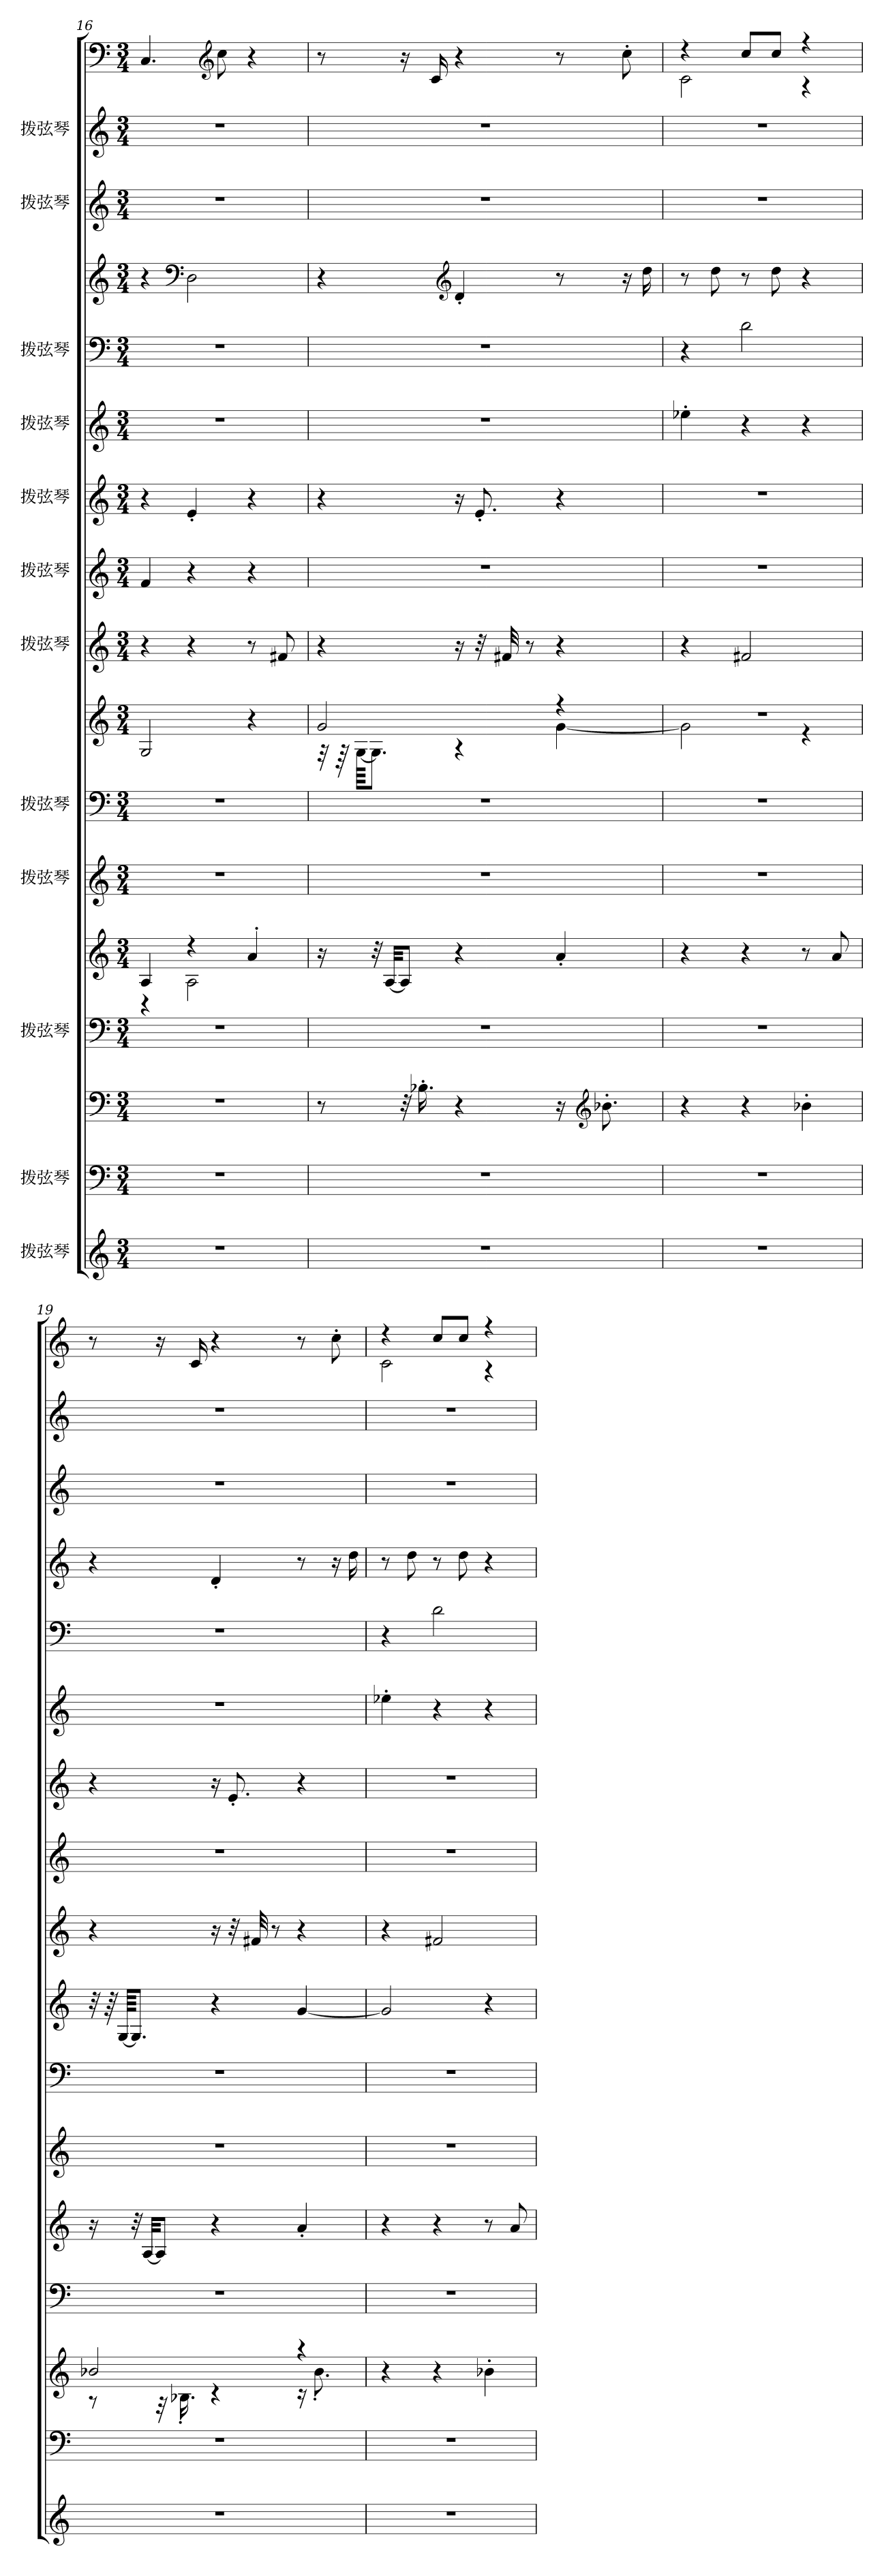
**kern	**kern	**kern	**kern	**kern	**kern	**kern	**kern	**kern	**kern	**kern	**kern	**kern	**kern	**kern	**kern	**kern
*part12	*part11	*part11	*part10	*part10	*part9	*part8	*part8	*part7	*part6	*part5	*part4	*part3	*part3	*part2	*part1	*part1
*staff17	*staff16	*staff15	*staff14	*staff13	*staff12	*staff11	*staff10	*staff9	*staff8	*staff7	*staff6	*staff5	*staff4	*staff3	*staff2	*staff1
*I"拨弦琴	*I"拨弦琴	*	*I"拨弦琴	*	*I"拨弦琴	*I"拨弦琴	*	*I"拨弦琴	*I"拨弦琴	*I"拨弦琴	*I"拨弦琴	*I"拨弦琴	*	*I"拨弦琴	*I"拨弦琴	*
*clefG2	*clefF4	*clefF4	*clefF4	*clefG2	*clefG2	*clefF4	*clefG2	*clefG2	*clefG2	*clefG2	*clefG2	*clefF4	*clefG2	*clefG2	*clefG2	*clefF4
*k[]	*k[]	*k[]	*k[]	*k[]	*k[]	*k[]	*k[]	*k[]	*k[]	*k[]	*k[]	*k[]	*k[]	*k[]	*k[]	*k[]
*M3/4	*M3/4	*M3/4	*M3/4	*M3/4	*M3/4	*M3/4	*M3/4	*M3/4	*M3/4	*M3/4	*M3/4	*M3/4	*M3/4	*M3/4	*M3/4	*M3/4
=16	=16	=16	=16	=16	=16	=16	=16	=16	=16	=16	=16	=16	=16	=16	=16	=16
*	*	*	*	*^	*	*	*	*	*	*	*	*	*	*	*	*
2.r	2.r	2.r	2.r	4A/	4r	2.r	2.r	2G/	4r	4f/	4r	2.r	2.r	4r	2.r	2.r	4.C/
*	*	*	*	*	*	*	*	*	*	*	*	*	*	*clefF4	*	*	*
.	.	.	.	4r	2A\	.	.	.	4r	4r	4e'/	.	.	2D\	.	.	.
*	*	*	*	*	*	*	*	*	*	*	*	*	*	*	*	*	*clefG2
.	.	.	.	.	.	.	.	.	.	.	.	.	.	.	.	.	8cc\
.	.	.	.	4a'/	.	.	.	4r	8r	4r	4r	.	.	.	.	.	4r
.	.	.	.	.	.	.	.	.	8f#X/	.	.	.	.	.	.	.	.
*	*	*	*	*v	*v	*	*	*	*	*	*	*	*	*	*	*	*
!!LO:PB:g=z
=17	=17	=17	=17	=17	=17	=17	=17	=17	=17	=17	=17	=17	=17	=17	=17	=17
*	*	*	*	*	*	*	*^	*	*	*	*	*	*	*	*	*
2.r	2.r	8r	2.r	16r	2.r	2.r	2g/	32r	4r	2.r	4r	2.r	2.r	4r	2.r	2.r	8r
.	.	.	.	.	.	.	.	64r	.	.	.	.	.	.	.	.	.
.	.	.	.	.	.	.	.	[64G\KKKL	.	.	.	.	.	.	.	.	.
.	.	.	.	32r	.	.	.	8.G\J]	.	.	.	.	.	.	.	.	.
.	.	.	.	[32A/KKL	.	.	.	.	.	.	.	.	.	.	.	.	.
.	.	32r	.	8A/J]	.	.	.	.	.	.	.	.	.	.	.	.	16r
.	.	16.B-X'\	.	.	.	.	.	.	.	.	.	.	.	.	.	.	.
.	.	.	.	.	.	.	.	.	.	.	.	.	.	.	.	.	16c/
*	*	*	*	*	*	*	*	*	*	*	*	*	*	*clefG2	*	*	*
.	.	4r	.	4r	.	.	.	4r	16r	.	16r	.	.	4d'/	.	.	4r
.	.	.	.	.	.	.	.	.	32r	.	8.e'/	.	.	.	.	.	.
.	.	.	.	.	.	.	.	.	32f#X/	.	.	.	.	.	.	.	.
.	.	.	.	.	.	.	.	.	8r	.	.	.	.	.	.	.	.
.	.	16r	.	4a'/	.	.	4r	[4g\	4r	.	4r	.	.	8r	.	.	8r
*	*	*clefG2	*	*	*	*	*	*	*	*	*	*	*	*	*	*	*
.	.	8.b-X'\	.	.	.	.	.	.	.	.	.	.	.	.	.	.	.
.	.	.	.	.	.	.	.	.	.	.	.	.	.	16r	.	.	8cc'\
.	.	.	.	.	.	.	.	.	.	.	.	.	.	16dd\	.	.	.
=18	=18	=18	=18	=18	=18	=18	=18	=18	=18	=18	=18	=18	=18	=18	=18	=18	=18
*	*	*	*	*	*	*	*	*	*	*	*	*	*	*	*	*	*^
2.r	2.r	4r	2.r	4r	2.r	2.r	2.r	2g\]	4r	2.r	2.r	4ee-X'\	4r	8r	2.r	2.r	4r	2c\
.	.	.	.	.	.	.	.	.	.	.	.	.	.	8dd\	.	.	.	.
.	.	4r	.	4r	.	.	.	.	2f#X/	.	.	4r	2d\	8r	.	.	8cc/L	.
.	.	.	.	.	.	.	.	.	.	.	.	.	.	8dd\	.	.	8cc/J	.
.	.	4b-X'\	.	8r	.	.	.	4r	.	.	.	4r	.	4r	.	.	4r	4r
.	.	.	.	8a/	.	.	.	.	.	.	.	.	.	.	.	.	.	.
*	*	*	*	*	*	*	*v	*v	*	*	*	*	*	*	*	*	*v	*v
!!LO:PB:g=z
=19	=19	=19	=19	=19	=19	=19	=19	=19	=19	=19	=19	=19	=19	=19	=19	=19
*	*	*^	*	*	*	*	*	*	*	*	*	*	*	*	*	*
2.r	2.r	2b-X/	8r	2.r	16r	2.r	2.r	32r	4r	2.r	4r	2.r	2.r	4r	2.r	2.r	8r
.	.	.	.	.	.	.	.	64r	.	.	.	.	.	.	.	.	.
.	.	.	.	.	.	.	.	[64G/KKKL	.	.	.	.	.	.	.	.	.
.	.	.	.	.	32r	.	.	8.G/J]	.	.	.	.	.	.	.	.	.
.	.	.	.	.	[32A/KKL	.	.	.	.	.	.	.	.	.	.	.	.
.	.	.	32r	.	8A/J]	.	.	.	.	.	.	.	.	.	.	.	16r
.	.	.	16.B-X'\	.	.	.	.	.	.	.	.	.	.	.	.	.	.
.	.	.	.	.	.	.	.	.	.	.	.	.	.	.	.	.	16c/
.	.	.	4r	.	4r	.	.	4r	16r	.	16r	.	.	4d'/	.	.	4r
.	.	.	.	.	.	.	.	.	32r	.	8.e'/	.	.	.	.	.	.
.	.	.	.	.	.	.	.	.	32f#X/	.	.	.	.	.	.	.	.
.	.	.	.	.	.	.	.	.	8r	.	.	.	.	.	.	.	.
.	.	4r	16r	.	4a'/	.	.	[4g/	4r	.	4r	.	.	8r	.	.	8r
.	.	.	8.b-'\	.	.	.	.	.	.	.	.	.	.	.	.	.	.
.	.	.	.	.	.	.	.	.	.	.	.	.	.	16r	.	.	8cc'\
.	.	.	.	.	.	.	.	.	.	.	.	.	.	16dd\	.	.	.
*	*	*v	*v	*	*	*	*	*	*	*	*	*	*	*	*	*	*
=20	=20	=20	=20	=20	=20	=20	=20	=20	=20	=20	=20	=20	=20	=20	=20	=20
*	*	*	*	*	*	*	*	*	*	*	*	*	*	*	*	*^
2.r	2.r	4r	2.r	4r	2.r	2.r	2g/]	4r	2.r	2.r	4ee-X'\	4r	8r	2.r	2.r	4r	2c\
.	.	.	.	.	.	.	.	.	.	.	.	.	8dd\	.	.	.	.
.	.	4r	.	4r	.	.	.	2f#X/	.	.	4r	2d\	8r	.	.	8cc/L	.
.	.	.	.	.	.	.	.	.	.	.	.	.	8dd\	.	.	8cc/J	.
.	.	4b-X'\	.	8r	.	.	4r	.	.	.	4r	.	4r	.	.	4r	4r
.	.	.	.	8a/	.	.	.	.	.	.	.	.	.	.	.	.	.
*	*	*	*	*	*	*	*	*	*	*	*	*	*	*	*	*v	*v
=	=	=	=	=	=	=	=	=	=	=	=	=	=	=	=	=
*-	*-	*-	*-	*-	*-	*-	*-	*-	*-	*-	*-	*-	*-	*-	*-	*-
